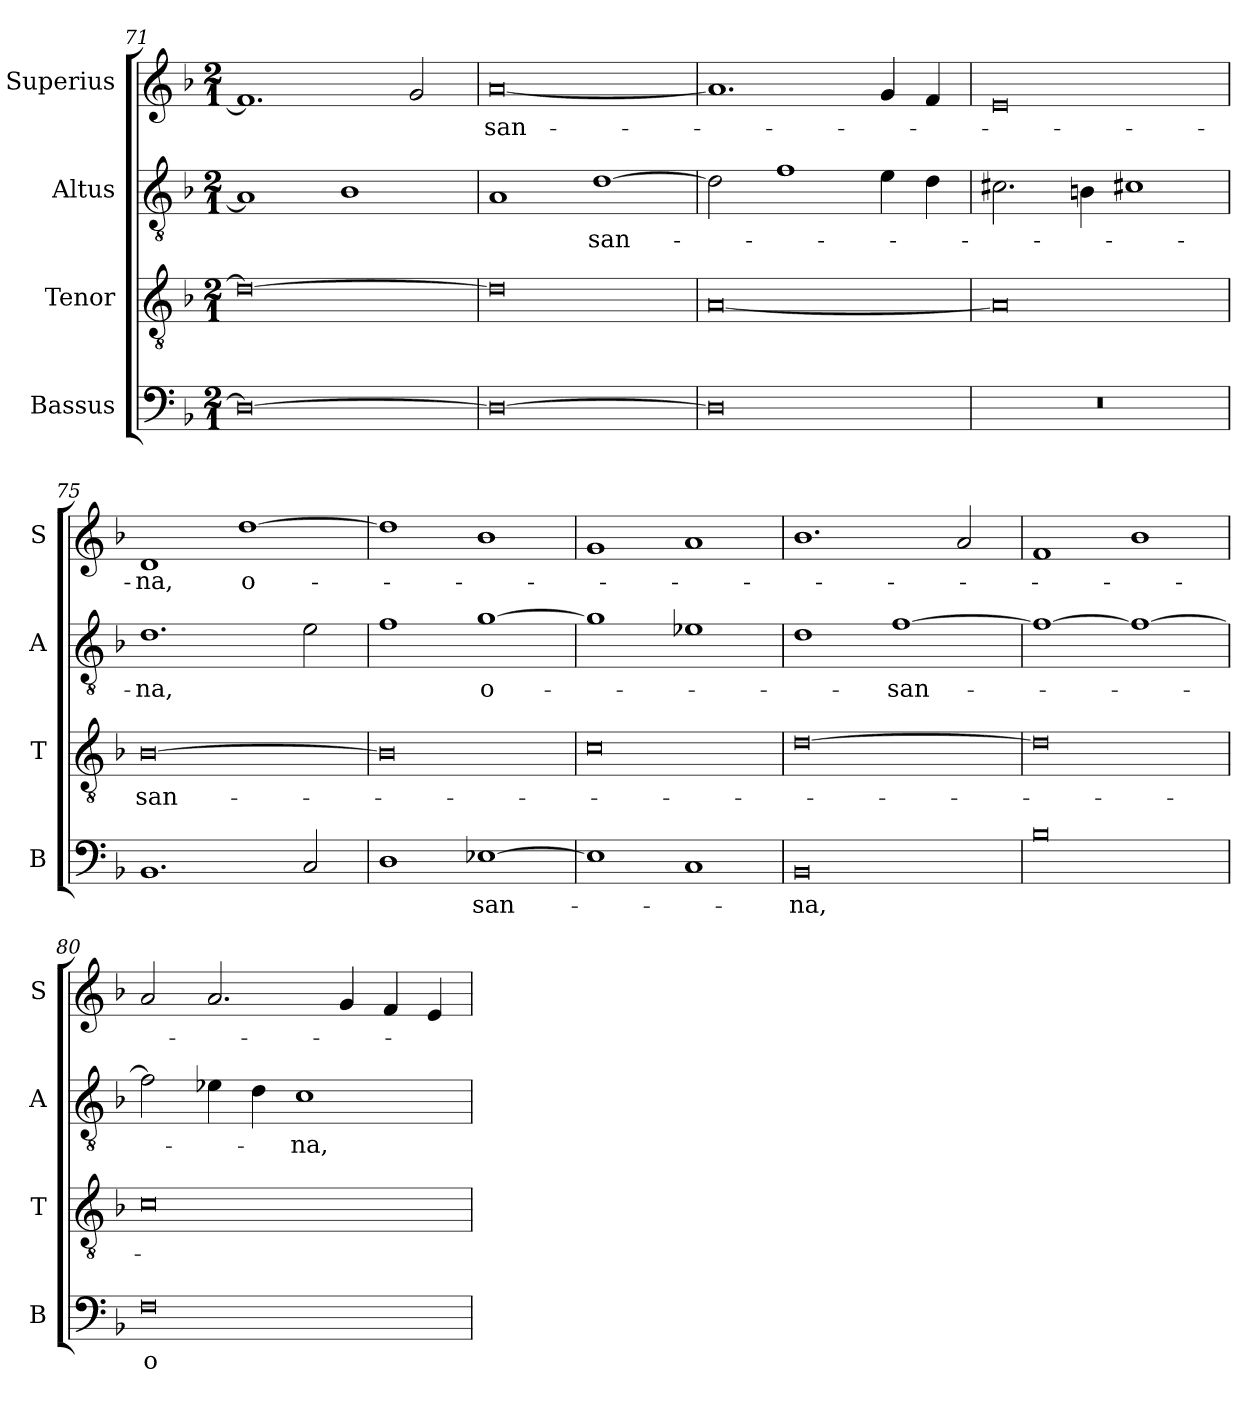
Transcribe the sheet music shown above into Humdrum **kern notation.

**kern	**text	**kern	**text	**kern	**text	**kern	**text
*part4	*part4	*part3	*part3	*part2	*part2	*part1	*part1
*staff4	*staff4	*staff3	*staff3	*staff2	*staff2	*staff1	*staff1
*I"Bassus	*	*I"Tenor	*	*I"Altus	*	*I"Superius	*
*I'B	*	*I'T	*	*I'A	*	*I'S	*
*clefF4	*	*clefGv2	*	*clefGv2	*	*clefG2	*
*k[b-]	*	*k[b-]	*	*k[b-]	*	*k[b-]	*
*M2/1	*	*M2/1	*	*M2/1	*	*M2/1	*
=71	=71	=71	=71	=71	=71	=71	=71
0D_	.	0d_	.	1A]	.	1.f]	.
.	.	.	.	1B-	.	.	.
.	.	.	.	.	.	2g	.
=72	=72	=72	=72	=72	=72	=72	=72
0D_	.	0d]	.	1A	.	[0a	-san-
.	.	.	.	[1d	-san-	.	.
=73	=73	=73	=73	=73	=73	=73	=73
0D]	.	[0A	.	2d]	.	1.a]	.
.	.	.	.	1f	.	.	.
.	.	.	.	4e	.	4g	.
.	.	.	.	4d	.	4f	.
=74	=74	=74	=74	=74	=74	=74	=74
0r	.	0A]	.	2.c#X	.	0e	.
.	.	.	.	4Bn	.	.	.
.	.	.	.	1c#X	.	.	.
=75	=75	=75	=75	=75	=75	=75	=75
!	!	!	!LO:LY:i	!	!	!	!
1.BB-	.	[0B-	-san-	1.d	-na,	1d	-na,
!	!	!	!	!	!	!	!LO:LY:i
.	.	.	.	.	.	[1dd	o-
2C	.	.	.	2e	.	.	.
=76	=76	=76	=76	=76	=76	=76	=76
1D	.	0B-]	.	1f	.	1dd]	.
!	!	!	!	!	!LO:LY:i	!	!
[1E-X	-san-	.	.	[1g	o-	1b-	.
=77	=77	=77	=77	=77	=77	=77	=77
1E-]	.	0c	.	1g]	.	1g	.
1C	.	.	.	1e-X	.	1a	.
=78	=78	=78	=78	=78	=78	=78	=78
0BB-	-na,	[0d	.	1d	.	1.b-	.
!	!	!	!	!	!LO:LY:i	!	!
.	.	.	.	[1f	-san-	.	.
.	.	.	.	.	.	2a	.
=79	=79	=79	=79	=79	=79	=79	=79
0B-	.	0d]	.	1f_	.	1f	.
.	.	.	.	1f_	.	1b-	.
=80	=80	=80	=80	=80	=80	=80	=80
!	!LO:LY:i	!	!	!	!	!	!
0F	o-	0c	.	2f]	.	2a	.
.	.	.	.	4e-X	.	2.a	.
.	.	.	.	4d	.	.	.
!	!	!	!	!	!LO:LY:i	!	!
.	.	.	.	1c	-na,	.	.
.	.	.	.	.	.	4g	.
.	.	.	.	.	.	4f	.
.	.	.	.	.	.	4e	.
=	=	=	=	=	=	=	=
*-	*-	*-	*-	*-	*-	*-	*-
